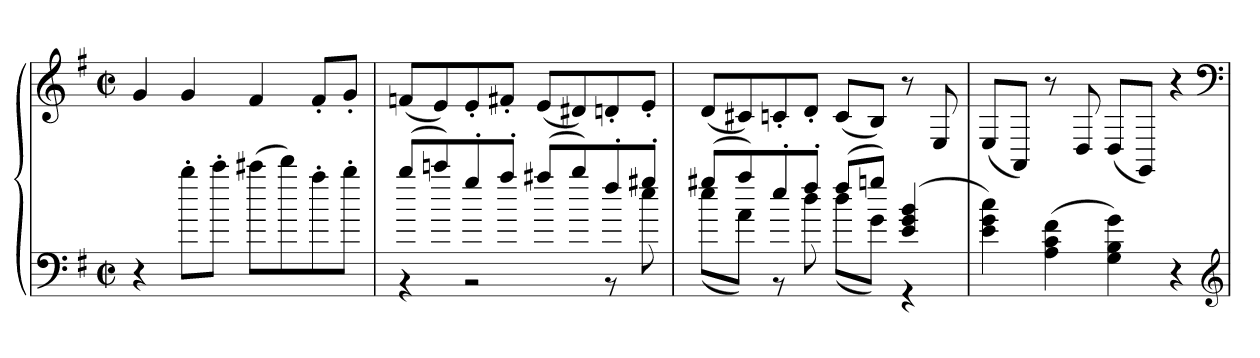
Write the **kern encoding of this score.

**kern	**kern
*part1	*part1
*staff2	*staff1
*clefF4	*clefG2
*k[f#]	*k[f#]
*G:	*G:
*M2/2	*M2/2
*met(c|)	*met(c|)
=	=
4r	4g
8bb'L	4g
8ccc'J	.
(8ccc#XL	4f#
8ddd)	.
8aa'	8f#'L
8bb'J	8g'J
=128	=128
*^	*
(8bbL	4r	(8fnL
8cccn)	.	8e)
8gg'	2r	8e'
8aa'J	.	8f#X'J
(8aa#XL	.	(8eL
8bb)	.	8d#X)
8ff#'	8r	8dn'
8gg#X'J	8ee	8e'J
=129	=129	=129
(8gg#XL	(8eeL	(8dL
8aa)	8aJ)	8c#X)
8ee'	8r	8cn'
8ff#'J	8dd	8d'J
(8ff#L	(8ddL	(8cL
8ggnJ)	8gJ)	8BJ)
(4e 4g 4b	4r	8r
.	.	8E
*v	*v	*
=130	=130
4e 4g 4cc)	(8EL
.	8AAJ)
(4A 4c 4f#	8r
.	8D
4G 4B 4g)	(8DL
.	8GGJ)
4r	4r
*clefG2	*clefF4
=	=
*-	*-
